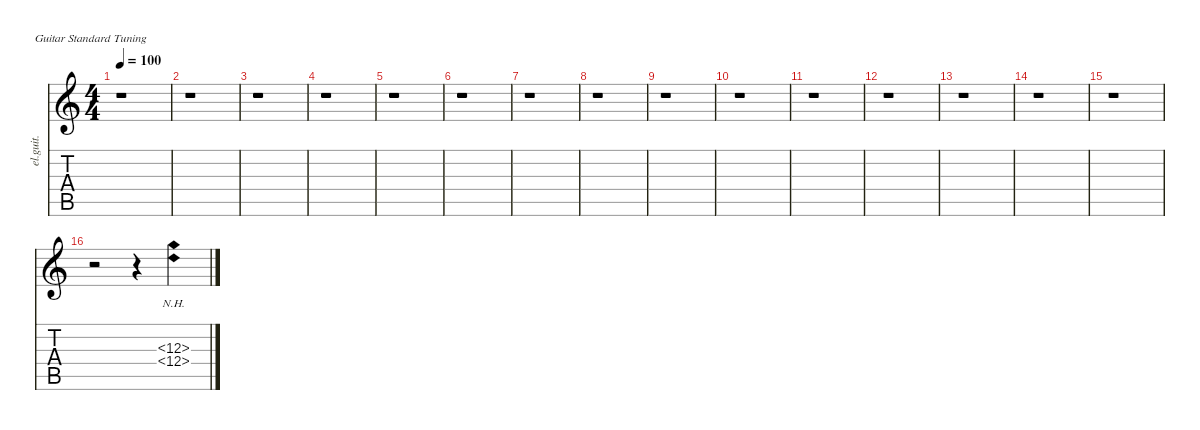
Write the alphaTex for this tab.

\defaultSystemsLayout 4
\hideDynamics
\bracketExtendMode nobrackets
\otherSystemsTrackNameOrientation horizontal
\track ("Clean" "el.guit.") {instrument electricguitarclean}
\staff {score tabs}
\tuning (E4 B3 G3 D3 A2 E2)
\ts (4 4)
\beaming (8 2 2 2 2)
\tempo 100
\clef g2
\ks c
r.1{dy f instrument electricguitarclean beam Down} |
r.1{beam Down} |
r.1{beam Down} |
r.1{beam Down} |
r.1{beam Down} |
r.1{beam Down} |
r.1{beam Down} |
r.1{beam Down} |
r.1{beam Down} |
r.1{beam Down} |
r.1{beam Down} |
r.1{beam Down} |
r.1{beam Down} |
r.1{beam Down} |
r.1{beam Down} |
r.2{beam Down} r.4{beam Down} (12.3{nh} 12.4{nh}).4{beam Down}
